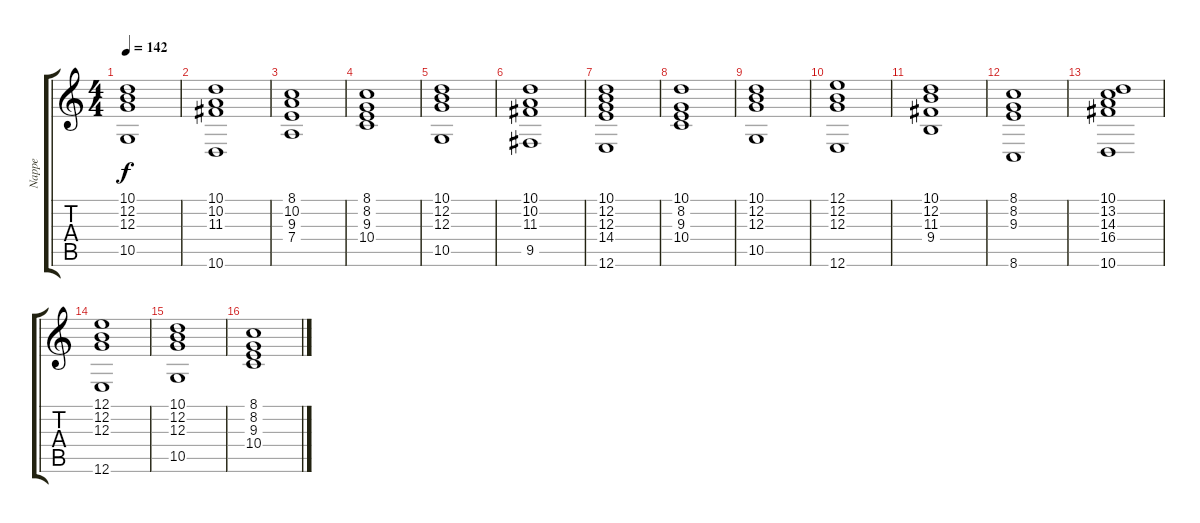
\track ("Nappe" "Nappe") {instrument stringensemble1}
\staff {score tabs}
\tuning (E4 B3 G3 D3 A2 E2) {hide}
\ts (4 4)
\tempo 142
\clef g2
\ks c
(10.1 12.2 12.3 10.5).1{dy f} |
(10.1 10.2 11.3 10.6).1 |
(8.1 10.2 9.3 7.4).1 |
(8.1 8.2 9.3 10.4).1 |
(10.1 12.2 12.3 10.5).1 |
(10.1 10.2 11.3 9.5).1 |
(10.1 12.2 12.3 14.4 12.6).1 |
(10.1 8.2 9.3 10.4).1 |
(10.1 12.2 12.3 10.5).1 |
(12.1 12.2 12.3 12.6).1 |
(10.1 12.2 11.3 9.4).1 |
(8.1 8.2 9.3 8.6).1 |
(10.1 13.2 14.3 16.4 10.6).1 |
(12.1 12.2 12.3 12.6).1 |
(10.1 12.2 12.3 10.5).1 |
(8.1 8.2 9.3 10.4).1
